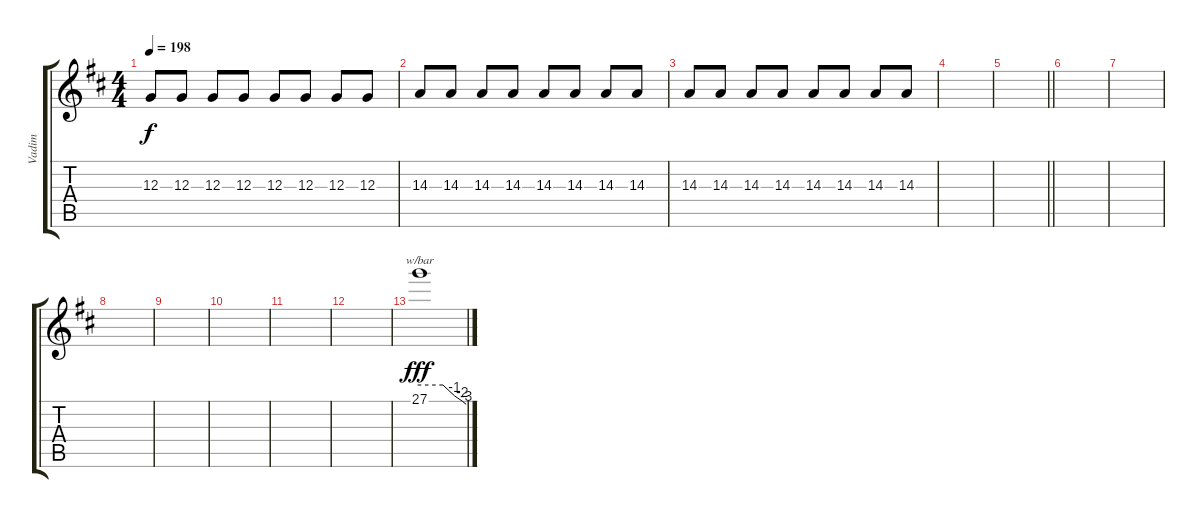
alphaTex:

\track ("Vadim" "Vadim") {instrument lead2sawtooth}
\staff {score tabs}
\tuning (E4 B3 G3 D3 A2 E2) {hide}
\ts (4 4)
\tempo 198
\clef g2
\ks bminor
12.3.8{dy f} 12.3.8 12.3.8 12.3.8 12.3.8 12.3.8 12.3.8 12.3.8 |
14.3.8 14.3.8 14.3.8 14.3.8 14.3.8 14.3.8 14.3.8 14.3.8 |
14.3.8 14.3.8 14.3.8 14.3.8 14.3.8 14.3.8 14.3.8 14.3.8 |
|
\barLineRight lightlight
|
|
|
|
|
|
|
|
27.1.1{tbe (custom default 0 0 30 0 45 -4 55 -8 60 -12) dy fff}
